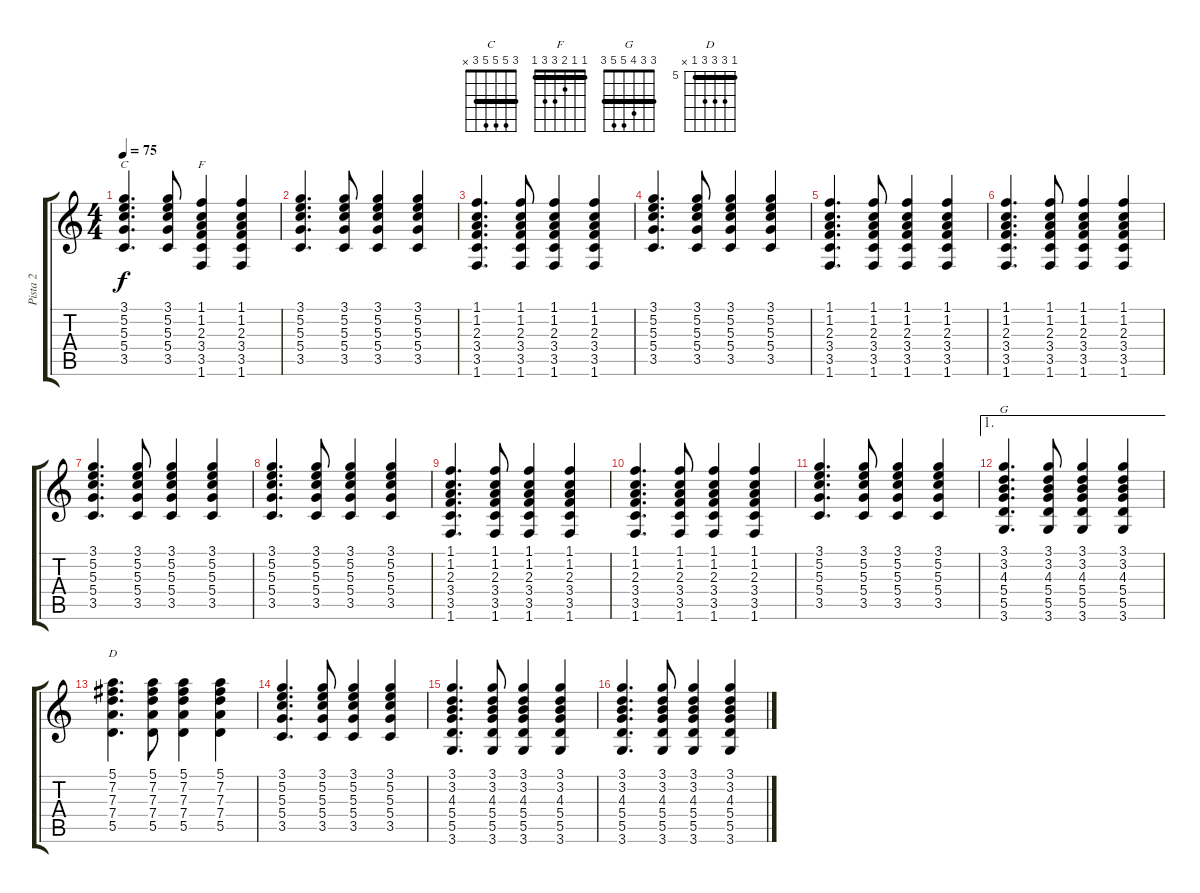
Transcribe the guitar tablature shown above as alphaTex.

\track ("Pista 2" "Pista 2") {instrument acousticguitarnylon}
\staff {score tabs}
\tuning (E4 B3 G3 D3 A2 E2) {hide}
\chord ("C" 3 5 5 5 3 x) {barre 3}
\chord ("F" 1 1 2 3 3 1) {barre 1}
\chord ("G" 3 3 4 5 5 3) {barre 3}
\chord ("D" 5 7 7 7 5 x) {firstfret 5 barre 5}
\ts (4 4)
\tempo 75
\clef g2
\ks c
(3.1 5.2 5.3 5.4 3.5).4{d ch "C" dy f} (3.1 5.2 5.3 5.4 3.5).8 (1.1 1.2 2.3 3.4 3.5 1.6).4{ch "F"} (1.1 1.2 2.3 3.4 3.5 1.6).4 |
(3.1 5.2 5.3 5.4 3.5).4{d} (3.1 5.2 5.3 5.4 3.5).8 (3.1 5.2 5.3 5.4 3.5).4 (3.1 5.2 5.3 5.4 3.5).4 |
(1.1 1.2 2.3 3.4 3.5 1.6).4{d} (1.1 1.2 2.3 3.4 3.5 1.6).8 (1.1 1.2 2.3 3.4 3.5 1.6).4 (1.1 1.2 2.3 3.4 3.5 1.6).4 |
(3.1 5.2 5.3 5.4 3.5).4{d} (3.1 5.2 5.3 5.4 3.5).8 (3.1 5.2 5.3 5.4 3.5).4 (3.1 5.2 5.3 5.4 3.5).4 |
(1.1 1.2 2.3 3.4 3.5 1.6).4{d} (1.1 1.2 2.3 3.4 3.5 1.6).8 (1.1 1.2 2.3 3.4 3.5 1.6).4 (1.1 1.2 2.3 3.4 3.5 1.6).4 |
(1.1 1.2 2.3 3.4 3.5 1.6).4{d} (1.1 1.2 2.3 3.4 3.5 1.6).8 (1.1 1.2 2.3 3.4 3.5 1.6).4 (1.1 1.2 2.3 3.4 3.5 1.6).4 |
(3.1 5.2 5.3 5.4 3.5).4{d} (3.1 5.2 5.3 5.4 3.5).8 (3.1 5.2 5.3 5.4 3.5).4 (3.1 5.2 5.3 5.4 3.5).4 |
(3.1 5.2 5.3 5.4 3.5).4{d} (3.1 5.2 5.3 5.4 3.5).8 (3.1 5.2 5.3 5.4 3.5).4 (3.1 5.2 5.3 5.4 3.5).4 |
(1.1 1.2 2.3 3.4 3.5 1.6).4{d} (1.1 1.2 2.3 3.4 3.5 1.6).8 (1.1 1.2 2.3 3.4 3.5 1.6).4 (1.1 1.2 2.3 3.4 3.5 1.6).4 |
(1.1 1.2 2.3 3.4 3.5 1.6).4{d} (1.1 1.2 2.3 3.4 3.5 1.6).8 (1.1 1.2 2.3 3.4 3.5 1.6).4 (1.1 1.2 2.3 3.4 3.5 1.6).4 |
(3.1 5.2 5.3 5.4 3.5).4{d} (3.1 5.2 5.3 5.4 3.5).8 (3.1 5.2 5.3 5.4 3.5).4 (3.1 5.2 5.3 5.4 3.5).4 |
\ae 1
(3.1 3.2 4.3 5.4 5.5 3.6).4{d ch "G"} (3.1 3.2 4.3 5.4 5.5 3.6).8 (3.1 3.2 4.3 5.4 5.5 3.6).4 (3.1 3.2 4.3 5.4 5.5 3.6).4 |
(5.1 7.2 7.3 7.4 5.5).4{d ch "D"} (5.1 7.2 7.3 7.4 5.5).8 (5.1 7.2 7.3 7.4 5.5).4 (5.1 7.2 7.3 7.4 5.5).4 |
(3.1 5.2 5.3 5.4 3.5).4{d} (3.1 5.2 5.3 5.4 3.5).8 (3.1 5.2 5.3 5.4 3.5).4 (3.1 5.2 5.3 5.4 3.5).4 |
(3.1 3.2 4.3 5.4 5.5 3.6).4{d} (3.1 3.2 4.3 5.4 5.5 3.6).8 (3.1 3.2 4.3 5.4 5.5 3.6).4 (3.1 3.2 4.3 5.4 5.5 3.6).4 |
(3.1 3.2 4.3 5.4 5.5 3.6).4{d} (3.1 3.2 4.3 5.4 5.5 3.6).8 (3.1 3.2 4.3 5.4 5.5 3.6).4 (3.1 3.2 4.3 5.4 5.5 3.6).4
